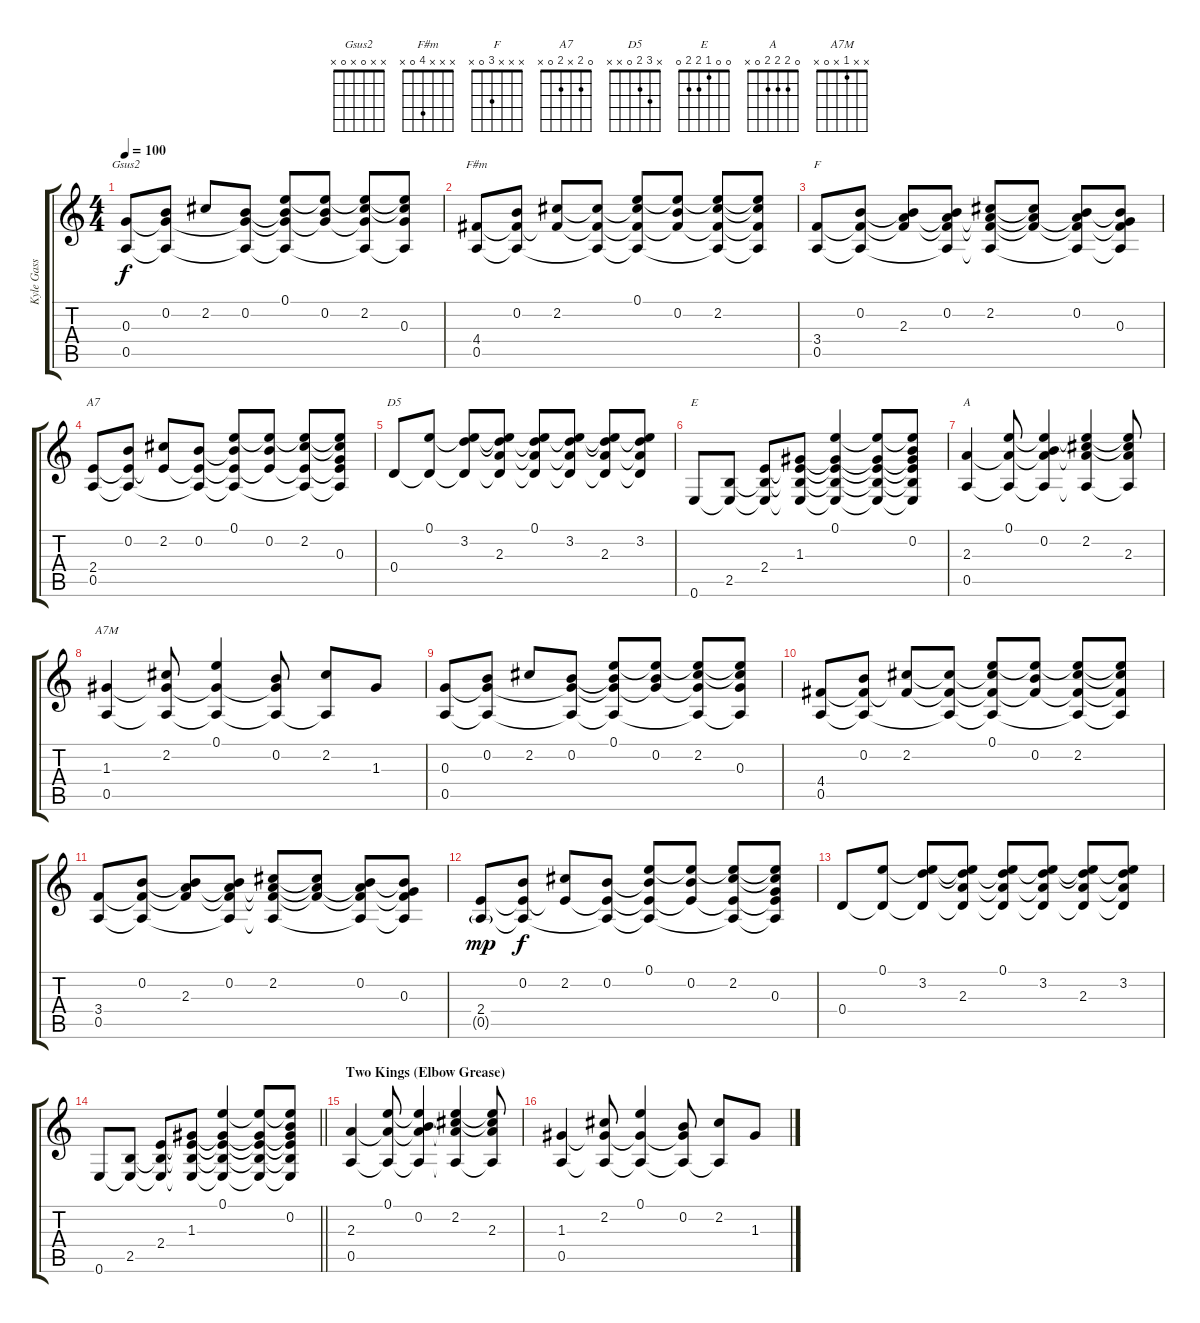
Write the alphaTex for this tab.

\track ("Kyle Gass (Lead Guitar)" "Kyle Gass ") {instrument acousticguitarsteel}
\staff {score tabs}
\tuning (E4 B3 G3 D3 A2 E2) {hide}
\chord ("Gsus2" x x 0 x 0 x)
\chord ("F#m" x x x 4 0 x)
\chord ("F" x x x 3 0 x)
\chord ("A7" 0 2 x 2 0 x)
\chord ("D5" x 3 2 0 x x)
\chord ("E" 0 0 1 2 2 0)
\chord ("A" 0 2 2 2 0 x)
\chord ("A7M" x x 1 x 0 x)
\ts (4 4)
\tempo 100
\clef g2
\ks c
(0.3 0.5).8{ch "Gsus2" dy f} (0.2 0.3{t} 0.5{t}).8 2.2.8 (0.2 0.3{t} 0.5{t}).8 (0.1 0.2{t} 0.3{t} 0.5{t}).8 (0.1{t} 0.2 0.3{t}).8 (0.1{t} 2.2 0.3{t} 0.5{t}).8 (0.1{t} 2.2{t} 0.3 0.5{t}).8 |
(4.4 0.5).8{ch "F#m"} (0.2 4.4{t} 0.5{t}).8 (2.2 4.4{t}).8 (2.2{t} 4.4{t} 0.5{t}).8 (0.1 2.2{t} 4.4{t} 0.5{t}).8 (0.1{t} 0.2 4.4{t}).8 (0.1{t} 2.2 4.4{t} 0.5{t}).8 (0.1{t} 2.2{t} 4.4{t} 0.5{t}).8 |
(3.4 0.5).8{ch "F"} (0.2 3.4{t} 0.5{t}).8 (0.2{t} 2.3 3.4{t}).8 (0.2 2.3{t} 3.4{t} 0.5{t}).8 (2.2 2.3{t} 3.4{t} 0.5{t}).8 (2.2{t} 2.3{t} 3.4{t}).8 (0.2 2.3{t} 3.4{t} 0.5{t}).8 (0.2{t} 0.3 3.4{t} 0.5{t}).8 |
(2.4 0.5).8{ch "A7"} (0.2 2.4{t} 0.5{t}).8 (2.2 2.4{t}).8 (0.2 2.4{t} 0.5{t}).8 (0.1 0.2{t} 2.4{t} 0.5{t}).8 (0.1{t} 0.2 2.4{t}).8 (0.1{t} 2.2 2.4{t} 0.5{t}).8 (0.1{t} 2.2{t} 0.3 2.4{t} 0.5{t}).8 |
0.4.8{ch "D5"} (0.1 0.4{t}).8 (0.1{t} 3.2 0.4{t}).8 (0.1{t} 3.2{t} 2.3 0.4{t}).8 (0.1 3.2{t} 2.3{t} 0.4{t}).8 (0.1{t} 3.2 2.3{t} 0.4{t}).8 (0.1{t} 3.2{t} 2.3 0.4{t}).8 (0.1{t} 3.2 2.3{t} 0.4{t}).8 |
0.6.8{ch "E"} (2.5 0.6{t}).8 (2.4 2.5{t} 0.6{t}).8 (1.3 2.4{t} 2.5{t} 0.6{t}).8 (0.1 1.3{t} 2.4{t} 2.5{t} 0.6{t}).4 (0.1{t} 1.3{t} 2.4{t} 2.5{t} 0.6{t}).8 (0.1{t} 0.2 1.3{t} 2.4{t} 2.5{t} 0.6{t}).8 |
(2.3 0.5).4{ch "A"} (0.1 2.3{t} 0.5{t}).8 (0.1{t} 0.2 2.3{t} 0.5{t}).4 (0.1{t} 2.2 2.3{t} 0.5{t}).4 (0.1{t} 2.2{t} 2.3 0.5{t}).8 |
(1.3 0.5).4{ch "A7M"} (2.2 1.3{t} 0.5{t}).8 (0.1 1.3{t} 0.5{t}).4 (0.2 1.3{t} 0.5{t}).8 (2.2 0.5{t}).8 1.3.8 |
(0.3 0.5).8 (0.2 0.3{t} 0.5{t}).8 2.2.8 (0.2 0.3{t} 0.5{t}).8 (0.1 0.2{t} 0.3{t} 0.5{t}).8 (0.1{t} 0.2 0.3{t}).8 (0.1{t} 2.2 0.3{t} 0.5{t}).8 (0.1{t} 2.2{t} 0.3 0.5{t}).8 |
(4.4 0.5).8 (0.2 4.4{t} 0.5{t}).8 (2.2 4.4{t}).8 (2.2{t} 4.4{t} 0.5{t}).8 (0.1 2.2{t} 4.4{t} 0.5{t}).8 (0.1{t} 0.2 4.4{t}).8 (0.1{t} 2.2 4.4{t} 0.5{t}).8 (0.1{t} 2.2{t} 4.4{t} 0.5{t}).8 |
(3.4 0.5).8 (0.2 3.4{t} 0.5{t}).8 (0.2{t} 2.3 3.4{t}).8 (0.2 2.3{t} 3.4{t} 0.5{t}).8 (2.2 2.3{t} 3.4{t} 0.5{t}).8 (2.2{t} 2.3{t} 3.4{t}).8 (0.2 2.3{t} 3.4{t} 0.5{t}).8 (0.2{t} 0.3 3.4{t} 0.5{t}).8 |
(2.4 0.5{g}).8{dy mp} (0.2 2.4{t} 0.5{t}).8{dy f} (2.2 2.4{t}).8 (0.2 2.4{t} 0.5{t}).8 (0.1 0.2{t} 2.4{t} 0.5{t}).8 (0.1{t} 0.2 2.4{t}).8 (0.1{t} 2.2 2.4{t} 0.5{t}).8 (0.1{t} 2.2{t} 0.3 2.4{t} 0.5{t}).8 |
0.4.8 (0.1 0.4{t}).8 (0.1{t} 3.2 0.4{t}).8 (0.1{t} 3.2{t} 2.3 0.4{t}).8 (0.1 3.2{t} 2.3{t} 0.4{t}).8 (0.1{t} 3.2 2.3{t} 0.4{t}).8 (0.1{t} 3.2{t} 2.3 0.4{t}).8 (0.1{t} 3.2 2.3{t} 0.4{t}).8 |
\barLineRight lightlight
0.6.8 (2.5 0.6{t}).8 (2.4 2.5{t} 0.6{t}).8 (1.3 2.4{t} 2.5{t} 0.6{t}).8 (0.1 1.3{t} 2.4{t} 2.5{t} 0.6{t}).4 (0.1{t} 1.3{t} 2.4{t} 2.5{t} 0.6{t}).8 (0.1{t} 0.2 1.3{t} 2.4{t} 2.5{t} 0.6{t}).8 |
\section ("" "Two Kings (Elbow Grease)")
(2.3 0.5).4 (0.1 2.3{t} 0.5{t}).8 (0.1{t} 0.2 2.3{t} 0.5{t}).4 (0.1{t} 2.2 2.3{t} 0.5{t}).4 (0.1{t} 2.2{t} 2.3 0.5{t}).8 |
(1.3 0.5).4 (2.2 1.3{t} 0.5{t}).8 (0.1 1.3{t} 0.5{t}).4 (0.2 1.3{t} 0.5{t}).8 (2.2 0.5{t}).8 1.3.8
